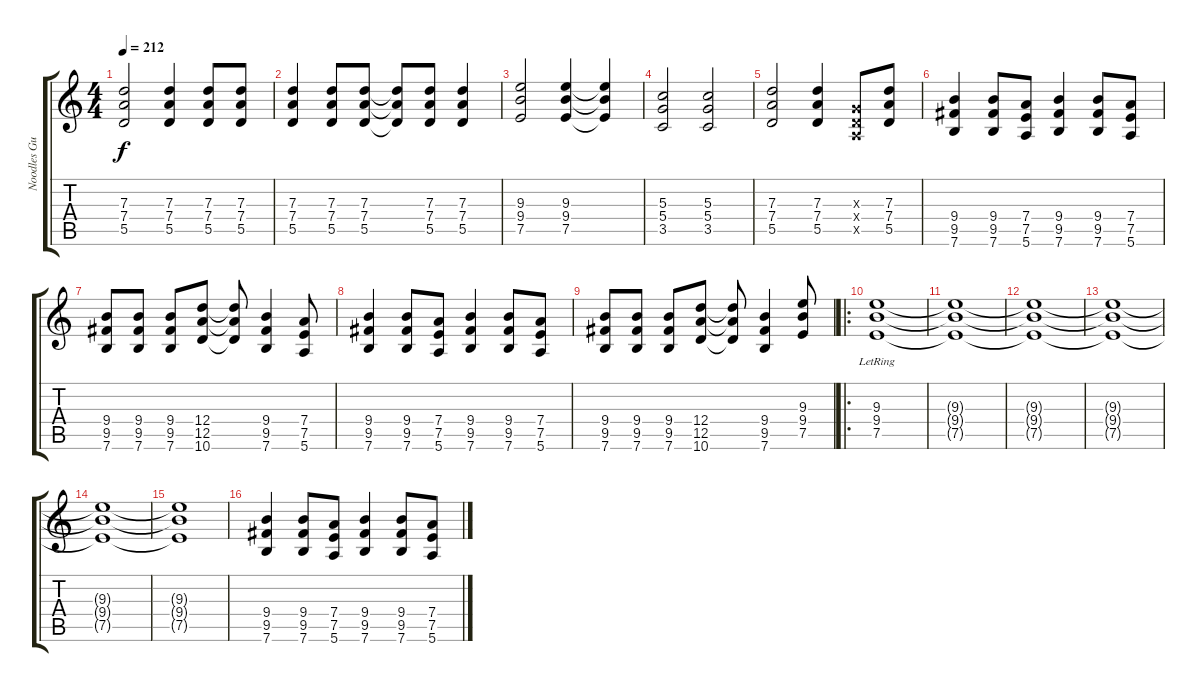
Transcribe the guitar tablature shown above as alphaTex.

\track ("Noodles Guitar" "Noodles Gu") {instrument distortionguitar}
\staff {score tabs}
\tuning (E4 B3 G3 D3 A2 E2) {hide}
\ts (4 4)
\tempo 212
\clef g2
\ks c
(7.3 7.4 5.5).2{dy f} (7.3 7.4 5.5).4 (7.3 7.4 5.5).8 (7.3 7.4 5.5).8 |
(7.3 7.4 5.5).4 (7.3 7.4 5.5).8 (7.3 7.4 5.5).8 (7.3{t} 7.4{t} 5.5{t}).8 (7.3 7.4 5.5).8 (7.3 7.4 5.5).4 |
(9.3 9.4 7.5).2 (9.3 9.4 7.5).4 (9.3{t} 9.4{t} 7.5{t}).4 |
(5.3 5.4 3.5).2 (5.3 5.4 3.5).2 |
(7.3 7.4 5.5).2 (7.3 7.4 5.5).4 (0.3{x} 0.4{x} 0.5{x}).8 (7.3 7.4 5.5).8 |
(9.4 9.5 7.6).4 (9.4 9.5 7.6).8 (7.4 7.5 5.6).8 (9.4 9.5 7.6).4 (9.4 9.5 7.6).8 (7.4 7.5 5.6).8 |
(9.4 9.5 7.6).8 (9.4 9.5 7.6).8 (9.4 9.5 7.6).8 (12.4 12.5 10.6).8 (12.4{t} 12.5{t} 10.6{t}).8 (9.4 9.5 7.6).4 (7.4 7.5 5.6).8 |
(9.4 9.5 7.6).4 (9.4 9.5 7.6).8 (7.4 7.5 5.6).8 (9.4 9.5 7.6).4 (9.4 9.5 7.6).8 (7.4 7.5 5.6).8 |
(9.4 9.5 7.6).8 (9.4 9.5 7.6).8 (9.4 9.5 7.6).8 (12.4 12.5 10.6).8 (12.4{t} 12.5{t} 10.6{t}).8 (9.4 9.5 7.6).4 (9.3 9.4 7.5).8 |
\ro
(9.3 9.4{lr} 7.5{lr}).1 |
(9.3{t} 9.4{t} 7.5{t}).1 |
(9.3{t} 9.4{t} 7.5{t}).1 |
(9.3{t} 9.4{t} 7.5{t}).1 |
(9.3{t} 9.4{t} 7.5{t}).1 |
(9.3{t} 9.4{t} 7.5{t}).1 |
(9.4 9.5 7.6).4 (9.4 9.5 7.6).8 (7.4 7.5 5.6).8 (9.4 9.5 7.6).4 (9.4 9.5 7.6).8 (7.4 7.5 5.6).8
